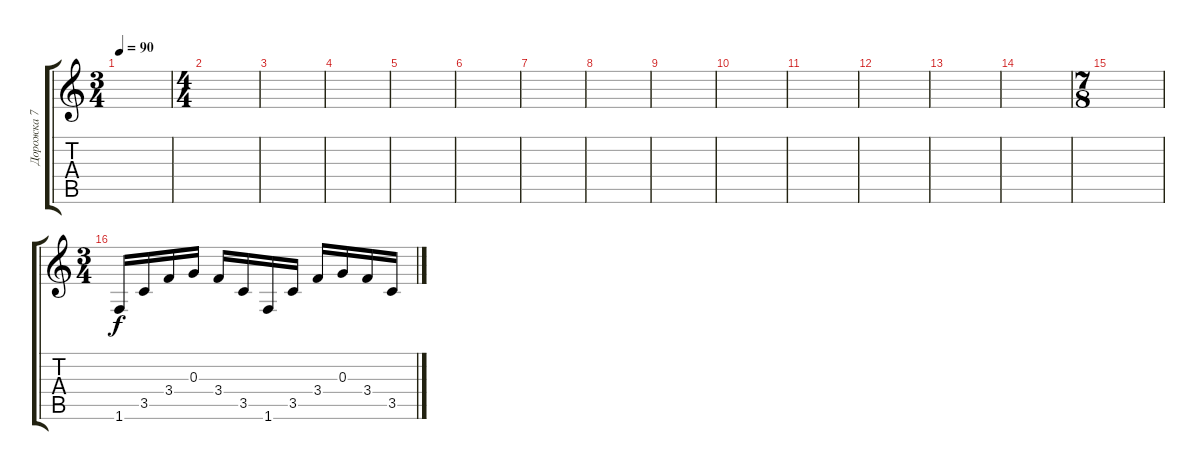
\track ("Дорожка 7" "Дорожка 7") {instrument acousticguitarsteel}
\staff {score tabs}
\tuning (E4 B3 G3 D3 A2 E2) {hide}
\ts (3 4)
\tempo 90
\clef g2
\ks c
|
\ts (4 4)
|
|
|
|
|
|
|
|
|
|
|
|
|
\ts (7 8)
|
\ts (3 4)
1.6.16 3.5.16 3.4.16 0.3.16 3.4.16 3.5.16 1.6.16 3.5.16 3.4.16 0.3.16 3.4.16 3.5.16
